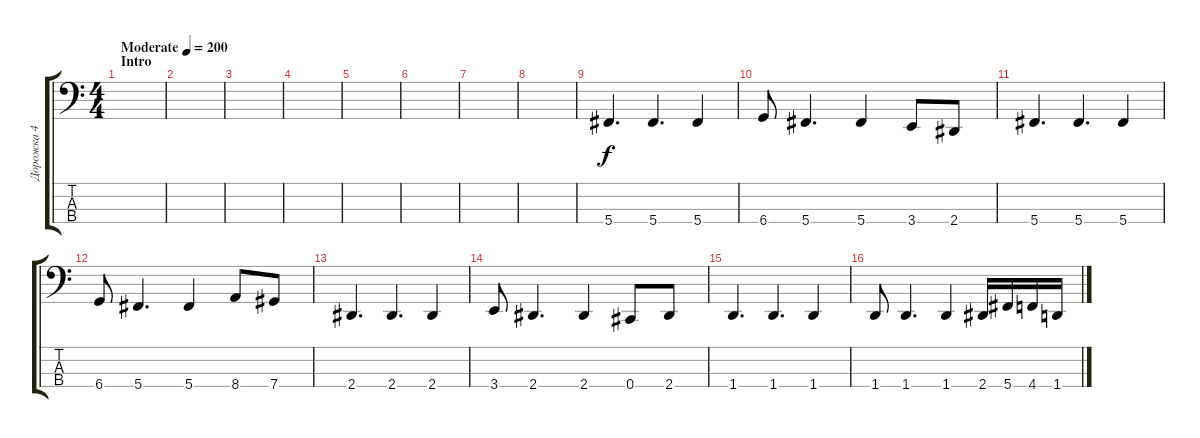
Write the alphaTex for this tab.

\track ("Дорожка 4" "Дорожка 4") {instrument electricbassfinger}
\staff {score tabs}
\tuning (E2 B1 Gb1 Db1) {hide}
\ts (4 4)
\section ("" "Intro")
\tempo (200 "Moderate")
\clef f4
\ks c
|
|
|
|
|
|
|
|
5.4.4{d} 5.4.4{d} 5.4.4 |
6.4.8 5.4.4{d} 5.4.4 3.4.8 2.4.8 |
5.4.4{d} 5.4.4{d} 5.4.4 |
6.4.8 5.4.4{d} 5.4.4 8.4.8 7.4.8 |
2.4.4{d} 2.4.4{d} 2.4.4 |
3.4.8 2.4.4{d} 2.4.4 0.4.8 2.4.8 |
1.4.4{d} 1.4.4{d} 1.4.4 |
1.4.8 1.4.4{d} 1.4.4 2.4.16 5.4.16 4.4.16 1.4.16
